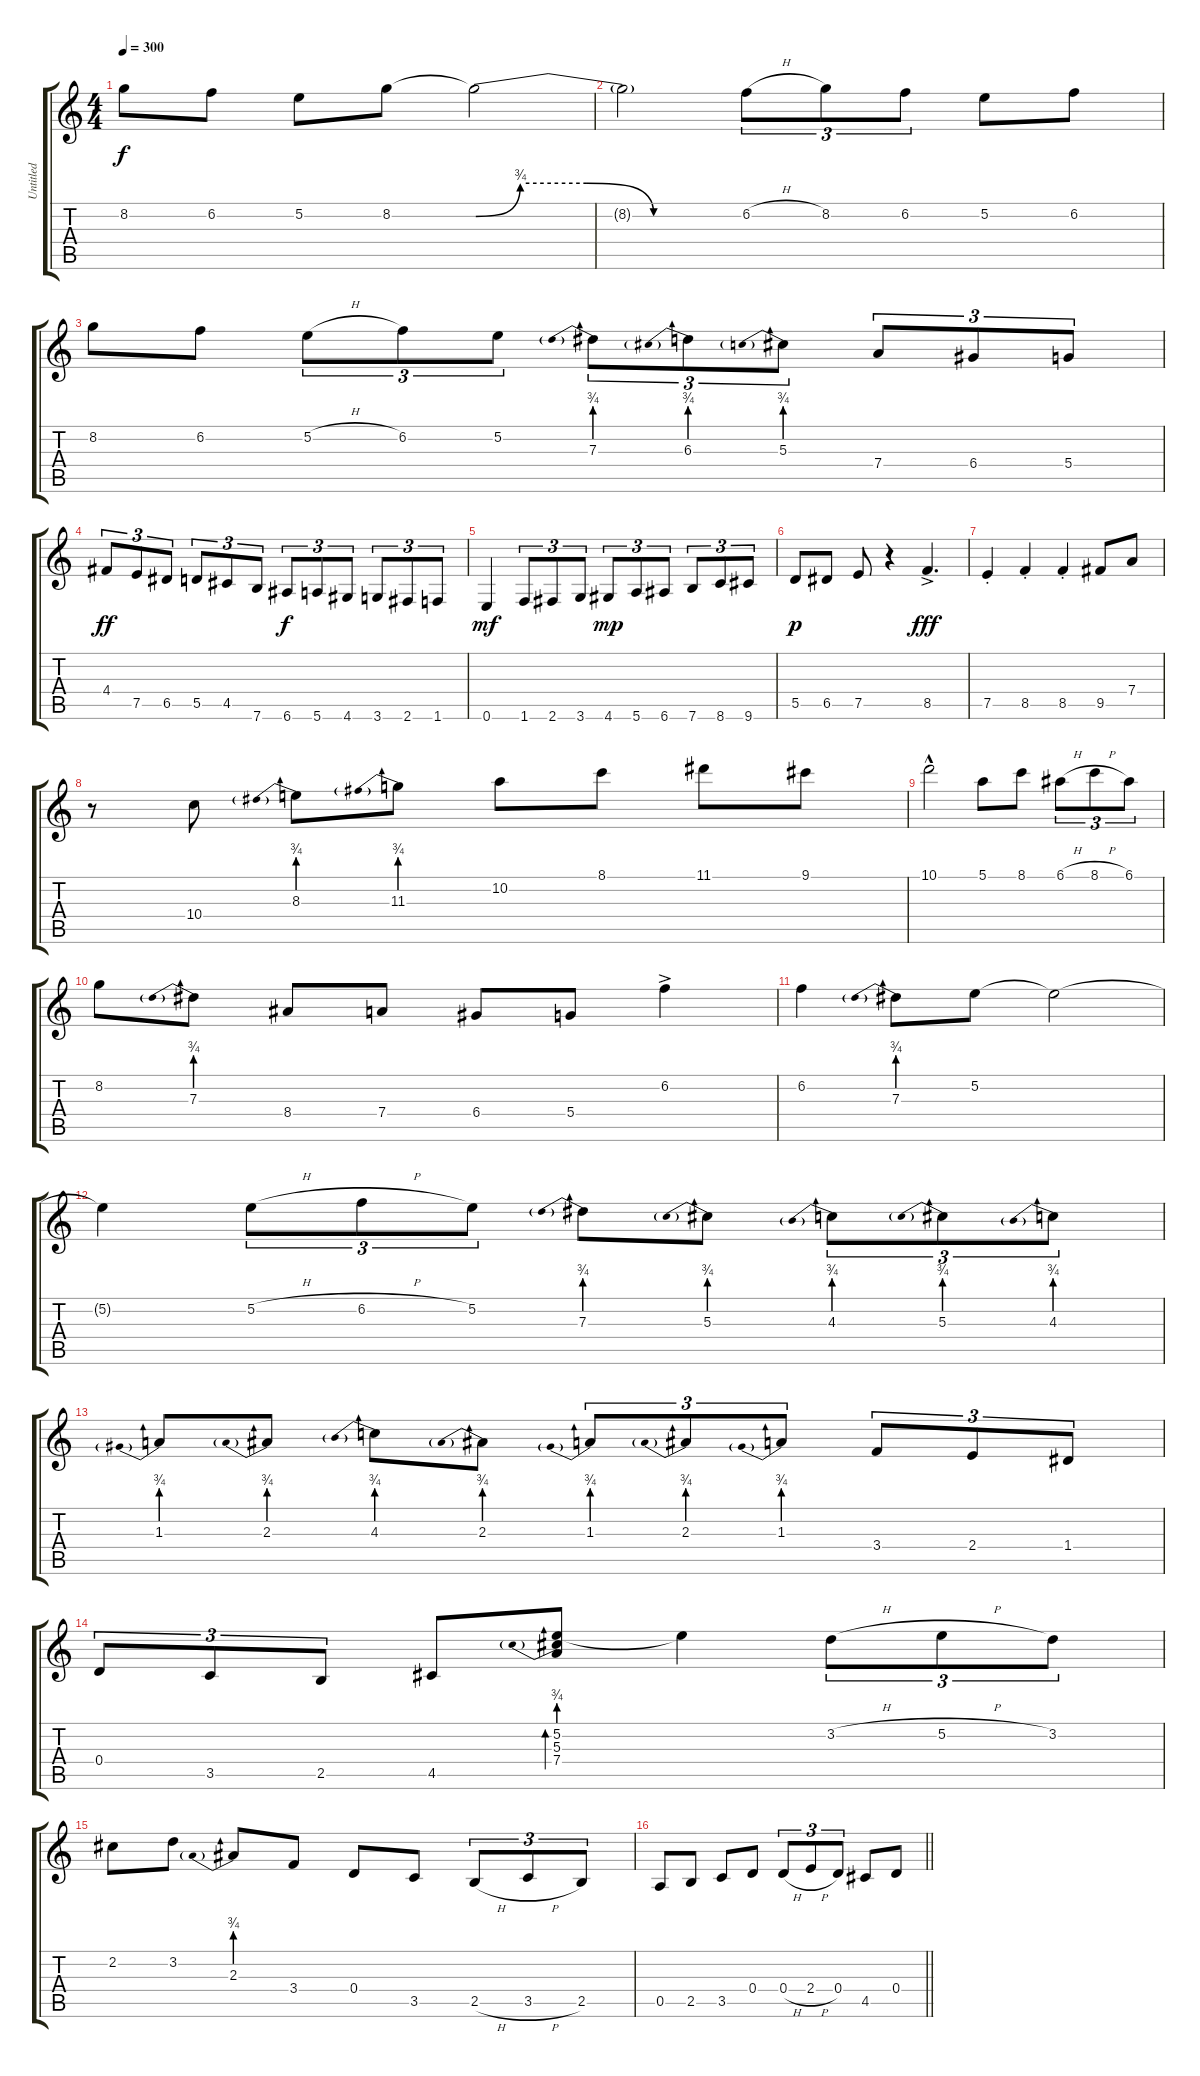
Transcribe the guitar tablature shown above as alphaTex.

\track ("Untitled" "Untitled") {instrument acousticguitarsteel}
\staff {score tabs}
\tuning (E4 B3 G3 D3 A2 E2) {hide}
\ts (4 4)
\tempo 300
\clef g2
\ks c
8.2.8{dy f} 6.2.8 5.2.8 8.2.8 8.2{be (custom 0 0 10 3 25 3 40 0 60 0) t}.2 |
8.2{t}.2 6.2{h}.8{tu (3 2)} 8.2.8{tu (3 2)} 6.2.8{tu (3 2)} 5.2.8 6.2.8 |
8.2.8 6.2.8 5.2{h}.8{tu (3 2)} 6.2.8{tu (3 2)} 5.2.8{tu (3 2)} 7.3{be (prebend 0 3 60 3)}.8{tu (3 2)} 6.3{be (prebend 0 3 60 3)}.8{tu (3 2)} 5.3{be (prebend 0 3 60 3)}.8{tu (3 2)} 7.4.8{tu (3 2)} 6.4.8{tu (3 2)} 5.4.8{tu (3 2)} |
4.4.8{tu (3 2) dy ff} 7.5.8{tu (3 2)} 6.5.8{tu (3 2)} 5.5.8{tu (3 2)} 4.5.8{tu (3 2)} 7.6.8{tu (3 2)} 6.6.8{tu (3 2) dy f} 5.6.8{tu (3 2)} 4.6.8{tu (3 2)} 3.6.8{tu (3 2)} 2.6.8{tu (3 2)} 1.6.8{tu (3 2)} |
0.6.4{dy mf} 1.6.8{tu (3 2)} 2.6.8{tu (3 2)} 3.6.8{tu (3 2)} 4.6.8{tu (3 2) dy mp} 5.6.8{tu (3 2)} 6.6.8{tu (3 2)} 7.6.8{tu (3 2)} 8.6.8{tu (3 2)} 9.6.8{tu (3 2)} |
5.5.8{dy p} 6.5.8 7.5.8 r.4 8.5{ac}.4{d dy fff} |
7.5{st}.4 8.5{st}.4 8.5{st}.4 9.5.8 7.4.8 |
r.8 10.4.8 8.3{be (prebend 0 3 60 3)}.8 11.3{be (prebend 0 3 60 3)}.8 10.2.8 8.1.8 11.1.8 9.1.8 |
10.1{hac}.2 5.1.8 8.1.8 6.1{h}.8{tu (3 2)} 8.1{h}.8{tu (3 2)} 6.1.8{tu (3 2)} |
8.2.8 7.3{be (prebend 0 3 60 3)}.8 8.4.8 7.4.8 6.4.8 5.4.8 6.2{ac}.4 |
6.2.4 7.3{be (prebend 0 3 60 3)}.8 5.2.8 5.2{t}.2 |
5.2{t}.4 5.2{h}.8{tu (3 2)} 6.2{h}.8{tu (3 2)} 5.2.8{tu (3 2)} 7.3{be (prebend 0 3 60 3)}.8 5.3{be (prebend 0 3 60 3)}.8 4.3{be (prebend 0 3 60 3)}.8{tu (3 2)} 5.3{be (prebend 0 3 60 3)}.8{tu (3 2)} 4.3{be (prebend 0 3 60 3)}.8{tu (3 2)} |
1.3{be (prebend 0 3 60 3)}.8 2.3{be (prebend 0 3 60 3)}.8 4.3{be (prebend 0 3 60 3)}.8 2.3{be (prebend 0 3 60 3)}.8 1.3{be (prebend 0 3 60 3)}.8{tu (3 2)} 2.3{be (prebend 0 3 60 3)}.8{tu (3 2)} 1.3{be (prebend 0 3 60 3)}.8{tu (3 2)} 3.4.8{tu (3 2)} 2.4.8{tu (3 2)} 1.4.8{tu (3 2)} |
0.4.8{tu (3 2)} 3.5.8{tu (3 2)} 2.5.8{tu (3 2)} 4.5.8 (5.2 5.3{be (prebend 0 3 60 3)} 7.4).8{bd 30} 5.2{t}.4 3.2{h}.8{tu (3 2)} 5.2{h}.8{tu (3 2)} 3.2.8{tu (3 2)} |
2.2.8 3.2.8 2.3{be (prebend 0 3 60 3)}.8 3.4.8 0.4.8 3.5.8 2.5{h}.8{tu (3 2)} 3.5{h}.8{tu (3 2)} 2.5.8{tu (3 2)} |
\barLineRight lightlight
0.5.8 2.5.8 3.5.8 0.4.8 0.4{h}.8{tu (3 2)} 2.4{h}.8{tu (3 2)} 0.4.8{tu (3 2)} 4.5.8 0.4.8
